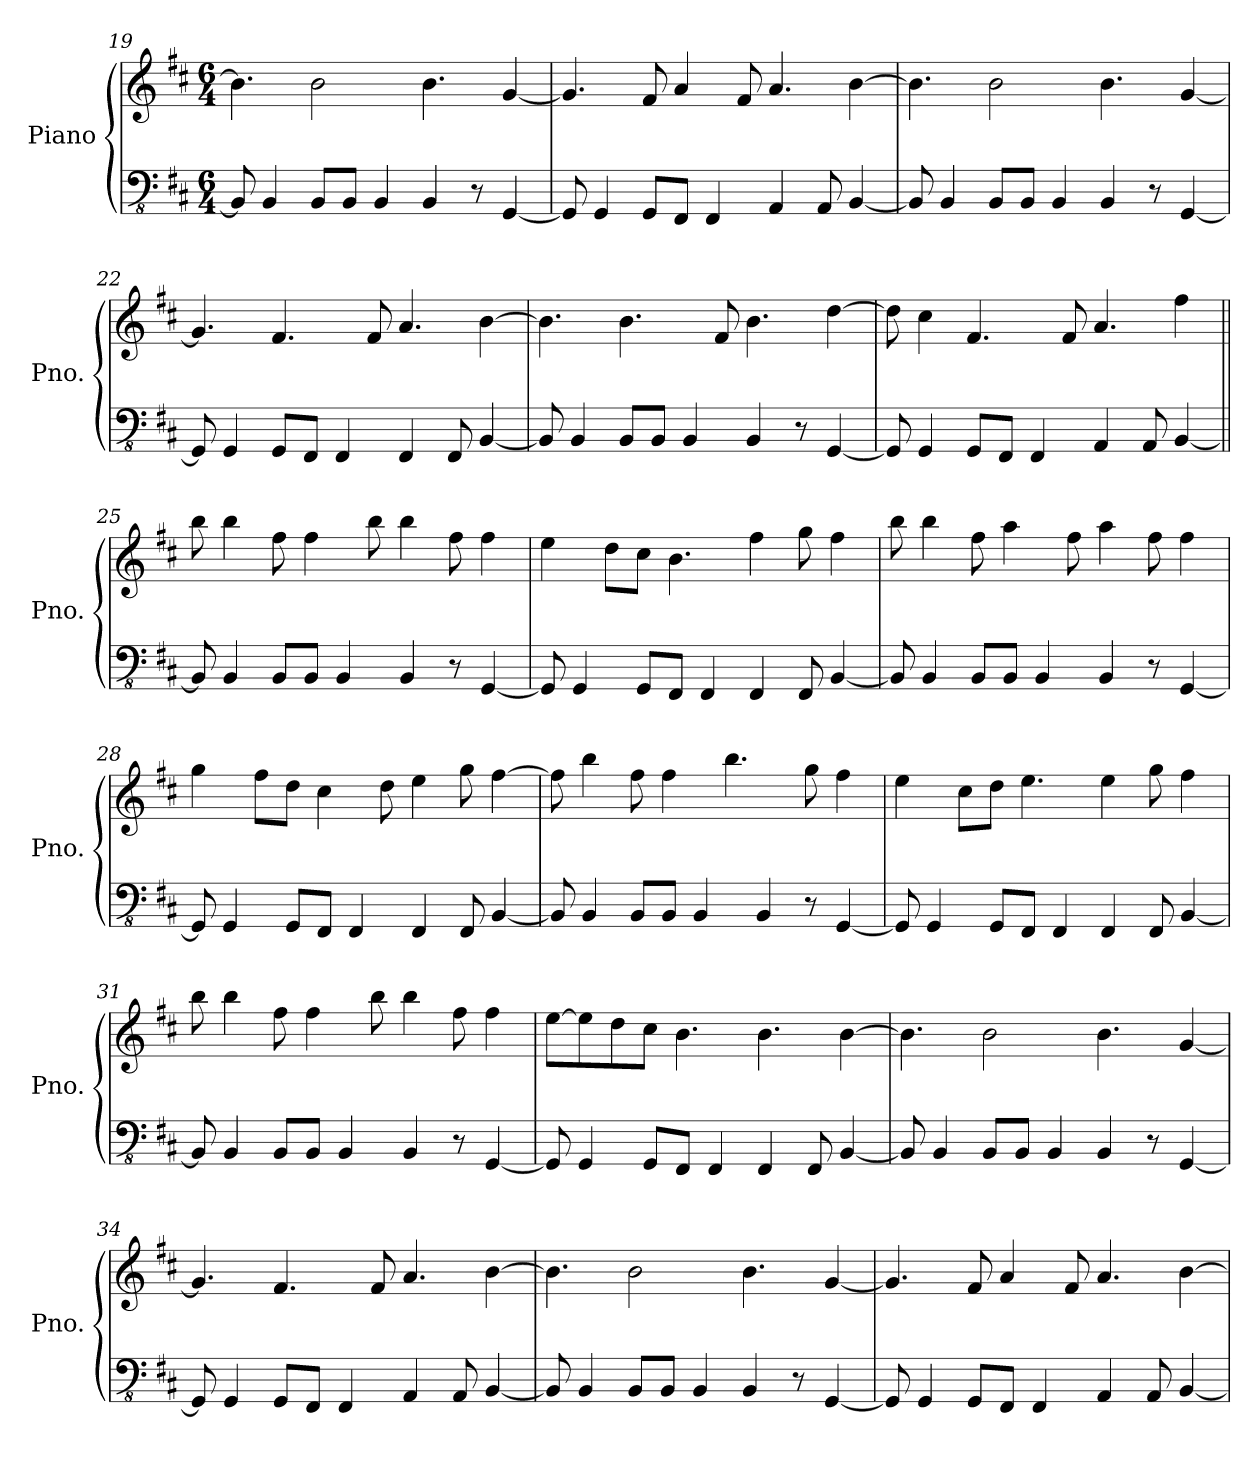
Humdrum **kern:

**kern	**kern
*part1	*part1
*staff2	*staff1
*I"Piano	*
*I'Pno.	*
*clefFv4	*clefG2
*k[f#c#]	*k[f#c#]
*M6/4	*M6/4
=19	=19
8BBB/]	4.b\]
4BBB/	.
8BBB/L	2b\
8BBB/J	.
4BBB/	.
4BBB/	4.b\
8r	.
[4GGG/	[4g/
!!LO:LB:g=z
=20	=20
8GGG/]	4.g/]
4GGG/	.
8GGG/L	8f#/
8FFF#/J	4a/
4FFF#/	.
.	8f#/
4AAA/	4.a/
8AAA/	.
[4BBB/	[4b\
=21	=21
8BBB/]	4.b\]
4BBB/	.
8BBB/L	2b\
8BBB/J	.
4BBB/	.
4BBB/	4.b\
8r	.
[4GGG/	[4g/
=22	=22
8GGG/]	4.g/]
4GGG/	.
8GGG/L	4.f#/
8FFF#/J	.
4FFF#/	.
.	8f#/
4FFF#/	4.a/
8FFF#/	.
[4BBB/	[4b\
=23	=23
8BBB/]	4.b\]
4BBB/	.
8BBB/L	4.b\
8BBB/J	.
4BBB/	.
.	8f#/
4BBB/	4.b\
8r	.
[4GGG/	[4dd\
!!LO:PB:g=z
=24	=24
8GGG/]	8dd\]
4GGG/	4cc#\
8GGG/L	4.f#/
8FFF#/J	.
4FFF#/	.
.	8f#/
4AAA/	4.a/
8AAA/	.
[4BBB/	4ff#\
=25||	=25||
8BBB/]	8bb\
4BBB/	4bb\
8BBB/L	8ff#\
8BBB/J	4ff#\
4BBB/	.
.	8bb\
4BBB/	4bb\
8r	8ff#\
[4GGG/	4ff#\
=26	=26
8GGG/]	4ee\
4GGG/	.
.	8dd\L
8GGG/L	8cc#\J
8FFF#/J	4.b\
4FFF#/	.
4FFF#/	4ff#\
8FFF#/	8gg\
[4BBB/	4ff#\
=27	=27
8BBB/]	8bb\
4BBB/	4bb\
8BBB/L	8ff#\
8BBB/J	4aa\
4BBB/	.
.	8ff#\
4BBB/	4aa\
8r	8ff#\
[4GGG/	4ff#\
!!LO:LB:g=z
=28	=28
8GGG/]	4gg\
4GGG/	.
.	8ff#\L
8GGG/L	8dd\J
8FFF#/J	4cc#\
4FFF#/	.
.	8dd\
4FFF#/	4ee\
8FFF#/	8gg\
[4BBB/	[4ff#\
=29	=29
8BBB/]	8ff#\]
4BBB/	4bb\
8BBB/L	8ff#\
8BBB/J	4ff#\
4BBB/	.
.	4.bb\
4BBB/	.
8r	8gg\
[4GGG/	4ff#\
=30	=30
8GGG/]	4ee\
4GGG/	.
.	8cc#\L
8GGG/L	8dd\J
8FFF#/J	4.ee\
4FFF#/	.
4FFF#/	4ee\
8FFF#/	8gg\
[4BBB/	4ff#\
=31	=31
8BBB/]	8bb\
4BBB/	4bb\
8BBB/L	8ff#\
8BBB/J	4ff#\
4BBB/	.
.	8bb\
4BBB/	4bb\
8r	8ff#\
[4GGG/	4ff#\
!!LO:LB:g=z
=32	=32
8GGG/]	[8ee\L
4GGG/	8ee\]
.	8dd\
8GGG/L	8cc#\J
8FFF#/J	4.b\
4FFF#/	.
4FFF#/	4.b\
8FFF#/	.
[4BBB/	[4b\
=33	=33
8BBB/]	4.b\]
4BBB/	.
8BBB/L	2b\
8BBB/J	.
4BBB/	.
4BBB/	4.b\
8r	.
[4GGG/	[4g/
=34	=34
8GGG/]	4.g/]
4GGG/	.
8GGG/L	4.f#/
8FFF#/J	.
4FFF#/	.
.	8f#/
4AAA/	4.a/
8AAA/	.
[4BBB/	[4b\
=35	=35
8BBB/]	4.b\]
4BBB/	.
8BBB/L	2b\
8BBB/J	.
4BBB/	.
4BBB/	4.b\
8r	.
[4GGG/	[4g/
!!LO:LB:g=z
=36	=36
8GGG/]	4.g/]
4GGG/	.
8GGG/L	8f#/
8FFF#/J	4a/
4FFF#/	.
.	8f#/
4AAA/	4.a/
8AAA/	.
[4BBB/	[4b\
=	=
*-	*-
